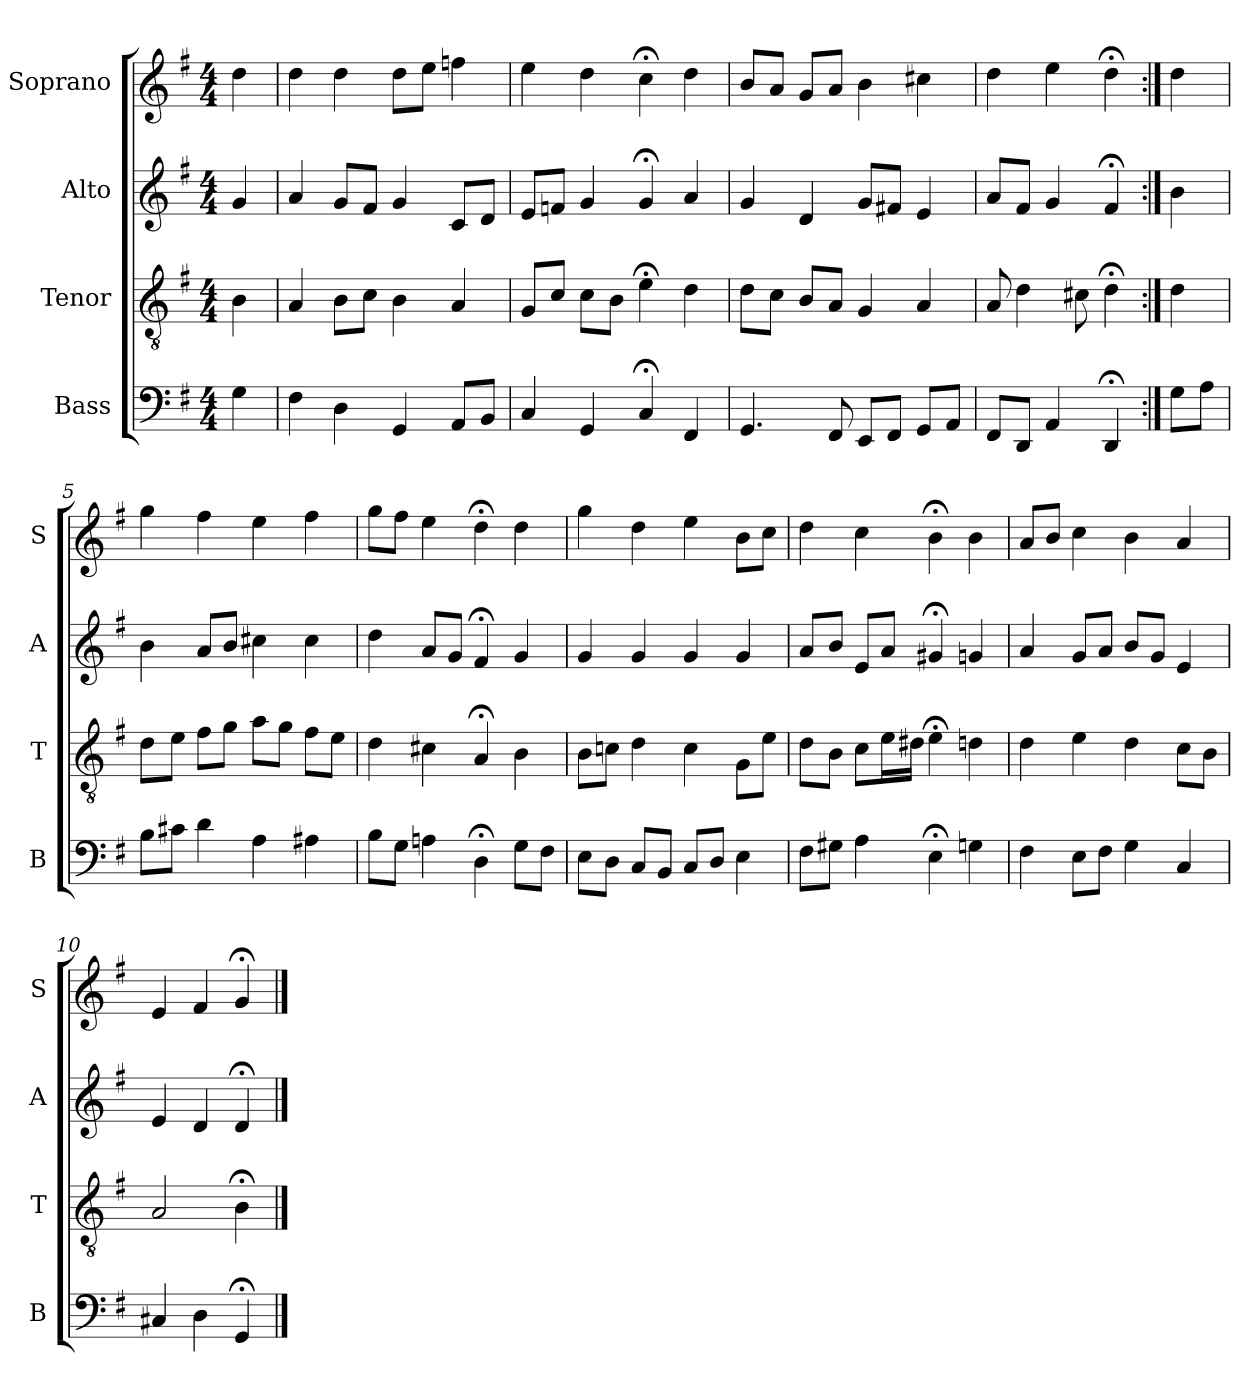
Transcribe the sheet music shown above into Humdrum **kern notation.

**kern	**kern	**kern	**kern
*part4	*part3	*part2	*part1
*staff4	*staff3	*staff2	*staff1
*I"Bass	*I"Tenor	*I"Alto	*I"Soprano
*I'B	*I'T	*I'A	*I'S
*clefF4	*clefGv2	*clefG2	*clefG2
*k[f#]	*k[f#]	*k[f#]	*k[f#]
*G:	*G:	*G:	*G:
*M4/4	*M4/4	*M4/4	*M4/4
*MM100	*MM100	*MM100	*MM100
=	=	=	=
4G	4B	4g	4dd
=1	=1	=1	=1
4F#	4A	4a	4dd
4D	8BL	8gL	4dd
.	8cJ	8f#J	.
4GG	4B	4g	8ddL
.	.	.	8eeJ
8AAL	4A	8cL	4ffn
8BBJ	.	8dJ	.
=2	=2	=2	=2
4C	8GL	8eL	4ee
.	8cJ	8fnJ	.
4GG	8cL	4g	4dd
.	8BJ	.	.
4C;<	4e;<	4g;<	4cc;<
4FF#	4d	4a	4dd
=3	=3	=3	=3
4.GG	8dL	4g	8bL
.	8cJ	.	8aJ
.	8BL	4d	8gL
8FF#	8AJ	.	8aJ
8EEL	4G	8gL	4b
8FF#J	.	8f#XJ	.
8GGL	4A	4e	4cc#X
8AAJ	.	.	.
=4	=4	=4	=4
8FF#L	8A	8aL	4dd
8DDJ	4d	8f#J	.
4AA	.	4g	4ee
.	8c#X	.	.
4DD;<	4d;<	4f#;<	4dd;<
=:|!	=:|!	=:|!	=:|!
8GL	4d	4b	4dd
8AJ	.	.	.
=5	=5	=5	=5
8BL	8dL	4b	4gg
8c#XJ	8eJ	.	.
4d	8f#L	8aL	4ff#
.	8gJ	8bJ	.
4A	8aL	4cc#X	4ee
.	8gJ	.	.
4A#X	8f#L	4cc#	4ff#
.	8eJ	.	.
=6	=6	=6	=6
8BL	4d	4dd	8ggL
8GJ	.	.	8ff#J
4An	4c#X	8aL	4ee
.	.	8gJ	.
4D;<	4A;<	4f#;<	4dd;<
8GL	4B	4g	4dd
8F#J	.	.	.
=7	=7	=7	=7
8EL	8BL	4g	4gg
8DJ	8cnJ	.	.
8CL	4d	4g	4dd
8BBJ	.	.	.
8CL	4c	4g	4ee
8DJ	.	.	.
4E	8GL	4g	8bL
.	8eJ	.	8ccJ
=8	=8	=8	=8
8F#L	8dL	8aL	4dd
8G#XJ	8BJ	8bJ	.
4A	8cL	8eL	4cc
.	16eL	8aJ	.
.	16d#XJJ	.	.
4E;<	4e;<	4g#X;<	4b;<
4Gn	4dn	4gn	4b
=9	=9	=9	=9
4F#	4d	4a	8aL
.	.	.	8bJ
8EL	4e	8gL	4cc
8F#J	.	8aJ	.
4G	4d	8bL	4b
.	.	8gJ	.
4C	8cL	4e	4a
.	8BJ	.	.
=10	=10	=10	=10
4C#X	2A	4e	4e
4D	.	4d	4f#
4GG;<	4B;<	4d;<	4g;<
==	==	==	==
*-	*-	*-	*-
